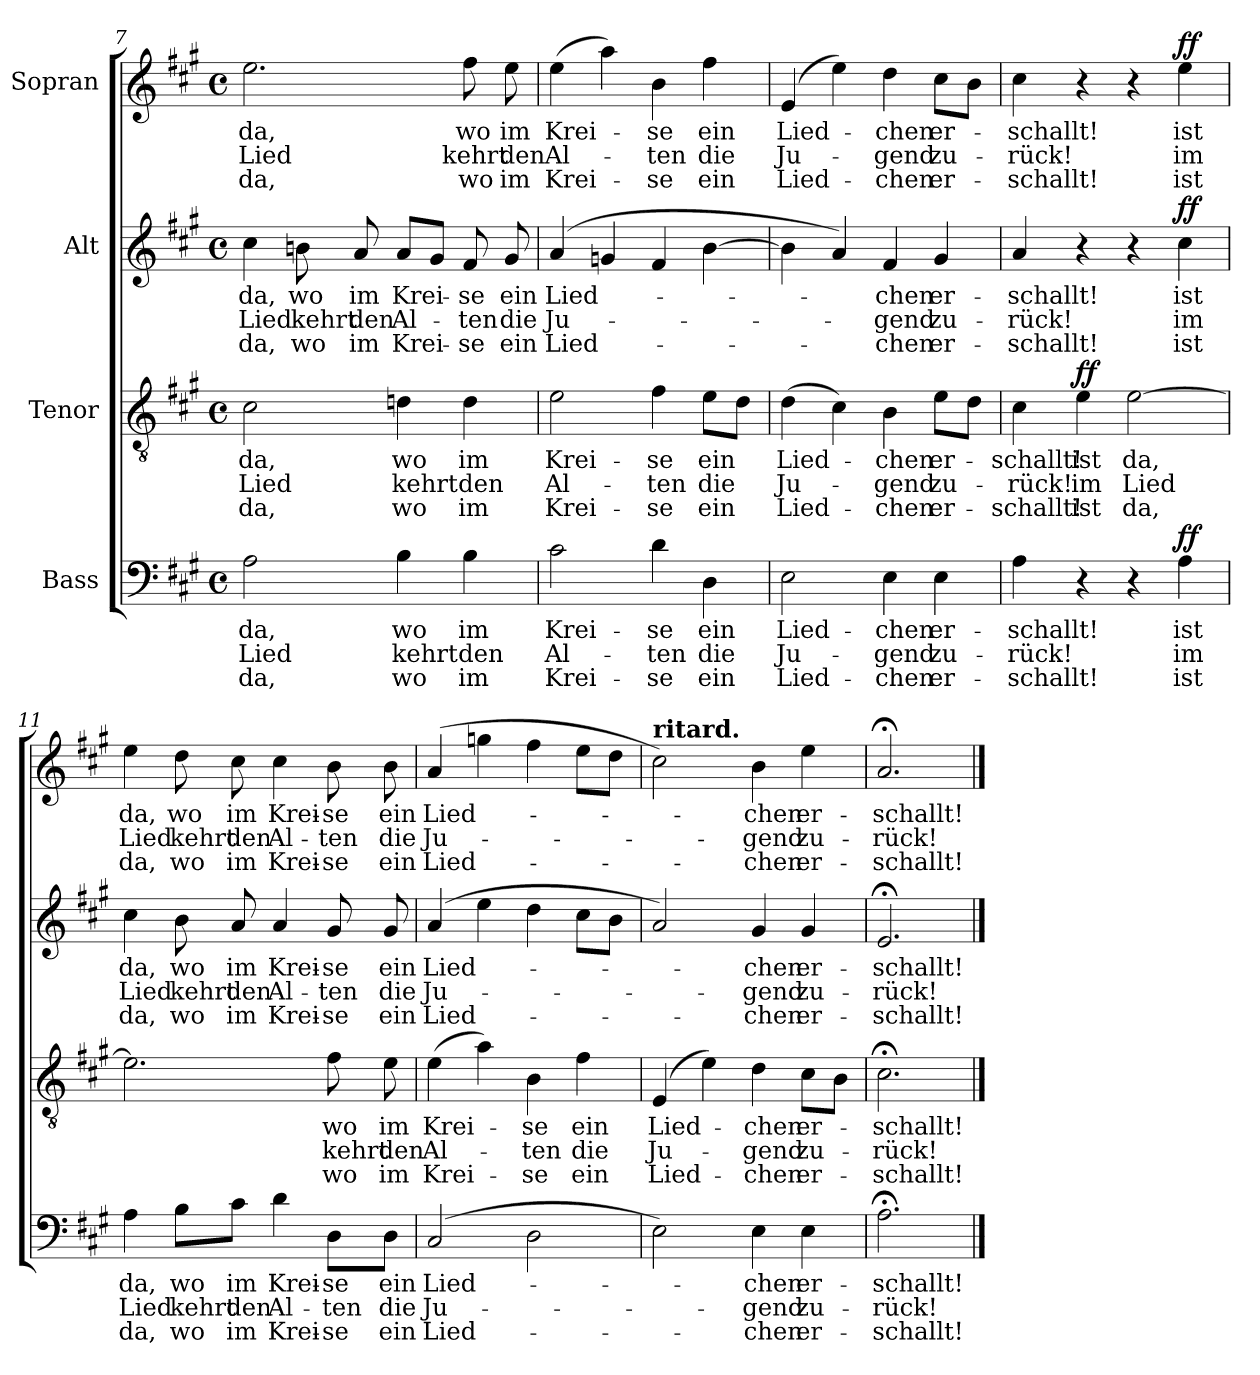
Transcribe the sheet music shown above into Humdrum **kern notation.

**kern	**text	**text	**text	**dynam	**kern	**text	**text	**text	**dynam	**kern	**text	**text	**text	**dynam	**kern	**text	**text	**text	**dynam
*part4	*part4	*part4	*part4	*part4	*part3	*part3	*part3	*part3	*part3	*part2	*part2	*part2	*part2	*part2	*part1	*part1	*part1	*part1	*part1
*staff4	*staff4	*staff4	*staff4	*staff4	*staff3	*staff3	*staff3	*staff3	*staff3	*staff2	*staff2	*staff2	*staff2	*staff2	*staff1	*staff1	*staff1	*staff1	*staff1
*I"Bass	*	*	*	*	*I"Tenor	*	*	*	*	*I"Alt	*	*	*	*	*I"Sopran	*	*	*	*
*clefF4	*	*	*	*	*clefGv2	*	*	*	*	*clefG2	*	*	*	*	*clefG2	*	*	*	*
*k[f#c#g#]	*	*	*	*	*k[f#c#g#]	*	*	*	*	*k[f#c#g#]	*	*	*	*	*k[f#c#g#]	*	*	*	*
*M4/4	*	*	*	*	*M4/4	*	*	*	*	*M4/4	*	*	*	*	*M4/4	*	*	*	*
*met(c)	*	*	*	*	*met(c)	*	*	*	*	*met(c)	*	*	*	*	*met(c)	*	*	*	*
=7	=7	=7	=7	=7	=7	=7	=7	=7	=7	=7	=7	=7	=7	=7	=7	=7	=7	=7	=7
!	!LO:LY:b	!LO:LY:b	!LO:LY:b	!	!	!LO:LY:b	!LO:LY:b	!LO:LY:b	!	!	!LO:LY:b	!LO:LY:b	!LO:LY:b	!	!	!LO:LY:b	!LO:LY:b	!LO:LY:b	!
2A\	da,	Lied	da,	.	2c#\	da,	Lied	da,	.	4cc#\	da,	Lied	da,	.	2.ee\	da,	Lied	da,	.
!	!	!	!	!	!	!	!	!	!	!	!LO:LY:b	!LO:LY:b	!LO:LY:b	!	!	!	!	!	!
.	.	.	.	.	.	.	.	.	.	8bn\	wo	kehrt	wo	.	.	.	.	.	.
!	!	!	!	!	!	!	!	!	!	!	!LO:LY:b	!LO:LY:b	!LO:LY:b	!	!	!	!	!	!
.	.	.	.	.	.	.	.	.	.	8a/	im	den	im	.	.	.	.	.	.
!	!LO:LY:b	!LO:LY:b	!LO:LY:b	!	!	!LO:LY:b	!LO:LY:b	!LO:LY:b	!	!	!LO:LY:b	!LO:LY:b	!LO:LY:b	!	!	!	!	!	!
4B\	wo	kehrt	wo	.	4dn\	wo	kehrt	wo	.	8a/L	Krei-	Al-	Krei-	.	.	.	.	.	.
.	.	.	.	.	.	.	.	.	.	8g#/J	.	.	.	.	.	.	.	.	.
!	!LO:LY:b	!LO:LY:b	!LO:LY:b	!	!	!LO:LY:b	!LO:LY:b	!LO:LY:b	!	!	!LO:LY:b	!LO:LY:b	!LO:LY:b	!	!	!LO:LY:b	!LO:LY:b	!LO:LY:b	!
4B\	im	den	im	.	4d\	im	den	im	.	8f#/	-se	-ten	-se	.	8ff#\	wo	kehrt	wo	.
!	!	!	!	!	!	!	!	!	!	!	!LO:LY:b	!LO:LY:b	!LO:LY:b	!	!	!LO:LY:b	!LO:LY:b	!LO:LY:b	!
.	.	.	.	.	.	.	.	.	.	8g#/	ein	die	ein	.	8ee\	im	den	im	.
=8	=8	=8	=8	=8	=8	=8	=8	=8	=8	=8	=8	=8	=8	=8	=8	=8	=8	=8	=8
!	!LO:LY:b	!LO:LY:b	!LO:LY:b	!	!	!LO:LY:b	!LO:LY:b	!LO:LY:b	!	!	!LO:LY:b	!LO:LY:b	!LO:LY:b	!	!	!LO:LY:b	!LO:LY:b	!LO:LY:b	!
2c#\	Krei-	Al-	Krei-	.	2e\	Krei-	Al-	Krei-	.	(>4a/	Lied-	Ju-	Lied-	.	(4ee\	Krei-	Al-	Krei-	.
.	.	.	.	.	.	.	.	.	.	4gn/	.	.	.	.	4aa\)	.	.	.	.
!	!LO:LY:b	!LO:LY:b	!LO:LY:b	!	!	!LO:LY:b	!LO:LY:b	!LO:LY:b	!	!	!	!	!	!	!	!LO:LY:b	!LO:LY:b	!LO:LY:b	!
4d\	-se	-ten	-se	.	4f#\	-se	-ten	-se	.	4f#/	.	.	.	.	4b\	-se	-ten	-se	.
!	!LO:LY:b	!LO:LY:b	!LO:LY:b	!	!	!LO:LY:b	!LO:LY:b	!LO:LY:b	!	!	!	!	!	!	!	!LO:LY:b	!LO:LY:b	!LO:LY:b	!
4D\	ein	die	ein	.	8e\L	ein	die	ein	.	[4b\	.	.	.	.	4ff#\	ein	die	ein	.
.	.	.	.	.	8d\J	.	.	.	.	.	.	.	.	.	.	.	.	.	.
=9	=9	=9	=9	=9	=9	=9	=9	=9	=9	=9	=9	=9	=9	=9	=9	=9	=9	=9	=9
!	!LO:LY:b	!LO:LY:b	!LO:LY:b	!	!	!LO:LY:b	!LO:LY:b	!LO:LY:b	!	!	!	!	!	!	!	!LO:LY:b	!LO:LY:b	!LO:LY:b	!
2E\	Lied-	Ju-	Lied-	.	(4d\	Lied-	Ju-	Lied-	.	4b\]	.	.	.	.	(4e/	Lied-	Ju-	Lied-	.
.	.	.	.	.	4c#\)	.	.	.	.	4a/)	.	.	.	.	4ee\)	.	.	.	.
!	!LO:LY:b	!LO:LY:b	!LO:LY:b	!	!	!LO:LY:b	!LO:LY:b	!LO:LY:b	!	!	!LO:LY:b	!LO:LY:b	!LO:LY:b	!	!	!LO:LY:b	!LO:LY:b	!LO:LY:b	!
4E\	-chen	-gend	-chen	.	4B\	-chen	-gend	-chen	.	4f#/	-chen	-gend	-chen	.	4dd\	-chen	-gend	-chen	.
!	!LO:LY:b	!LO:LY:b	!LO:LY:b	!	!	!LO:LY:b	!LO:LY:b	!LO:LY:b	!	!	!LO:LY:b	!LO:LY:b	!LO:LY:b	!	!	!LO:LY:b	!LO:LY:b	!LO:LY:b	!
4E\	er-	zu-	er-	.	8e\L	er-	zu-	er-	.	4g#/	er-	zu-	er-	.	8cc#\L	er-	zu-	er-	.
.	.	.	.	.	8d\J	.	.	.	.	.	.	.	.	.	8b\J	.	.	.	.
!!LO:LB:g=z
=10	=10	=10	=10	=10	=10	=10	=10	=10	=10	=10	=10	=10	=10	=10	=10	=10	=10	=10	=10
!	!LO:LY:b	!LO:LY:b	!LO:LY:b	!	!	!LO:LY:b	!LO:LY:b	!LO:LY:b	!	!	!LO:LY:b	!LO:LY:b	!LO:LY:b	!	!	!LO:LY:b	!LO:LY:b	!LO:LY:b	!
4A\	-schallt!	-rück!	-schallt!	.	4c#\	-schallt!	-rück!	-schallt!	.	4a/	-schallt!	-rück!	-schallt!	.	4cc#\	-schallt!	-rück!	-schallt!	.
!	!	!	!	!	!	!LO:LY:b	!LO:LY:b	!LO:LY:b	!LO:DY:a	!	!	!	!	!	!	!	!	!	!
4r	.	.	.	.	4e\	ist	im	ist	ff	4r	.	.	.	.	4r	.	.	.	.
!	!	!	!	!	!	!LO:LY:b	!LO:LY:b	!LO:LY:b	!	!	!	!	!	!	!	!	!	!	!
4r	.	.	.	.	[2e\	da,	Lied	da,	.	4r	.	.	.	.	4r	.	.	.	.
!	!LO:LY:b	!LO:LY:b	!LO:LY:b	!LO:DY:a	!	!	!	!	!	!	!LO:LY:b	!LO:LY:b	!LO:LY:b	!LO:DY:a	!	!LO:LY:b	!LO:LY:b	!LO:LY:b	!LO:DY:a
4A\	ist	im	ist	ff	.	.	.	.	.	4cc#\	ist	im	ist	ff	4ee\	ist	im	ist	ff
=11	=11	=11	=11	=11	=11	=11	=11	=11	=11	=11	=11	=11	=11	=11	=11	=11	=11	=11	=11
!	!LO:LY:b	!LO:LY:b	!LO:LY:b	!	!	!	!	!	!	!	!LO:LY:b	!LO:LY:b	!LO:LY:b	!	!	!LO:LY:b	!LO:LY:b	!LO:LY:b	!
4A\	da,	Lied	da,	.	2.e\]	.	.	.	.	4cc#\	da,	Lied	da,	.	4ee\	da,	Lied	da,	.
!	!LO:LY:b	!LO:LY:b	!LO:LY:b	!	!	!	!	!	!	!	!LO:LY:b	!LO:LY:b	!LO:LY:b	!	!	!LO:LY:b	!LO:LY:b	!LO:LY:b	!
8B\L	wo	kehrt	wo	.	.	.	.	.	.	8b\	wo	kehrt	wo	.	8dd\	wo	kehrt	wo	.
!	!LO:LY:b	!LO:LY:b	!LO:LY:b	!	!	!	!	!	!	!	!LO:LY:b	!LO:LY:b	!LO:LY:b	!	!	!LO:LY:b	!LO:LY:b	!LO:LY:b	!
8c#\J	im	den	im	.	.	.	.	.	.	8a/	im	den	im	.	8cc#\	im	den	im	.
!	!LO:LY:b	!LO:LY:b	!LO:LY:b	!	!	!	!	!	!	!	!LO:LY:b	!LO:LY:b	!LO:LY:b	!	!	!LO:LY:b	!LO:LY:b	!LO:LY:b	!
4d\	Krei-	Al-	Krei-	.	.	.	.	.	.	4a/	Krei-	Al-	Krei-	.	4cc#\	Krei-	Al-	Krei-	.
!	!LO:LY:b	!LO:LY:b	!LO:LY:b	!	!	!LO:LY:b	!LO:LY:b	!LO:LY:b	!	!	!LO:LY:b	!LO:LY:b	!LO:LY:b	!	!	!LO:LY:b	!LO:LY:b	!LO:LY:b	!
8D\L	-se	-ten	-se	.	8f#\	wo	kehrt	wo	.	8g#/	-se	-ten	-se	.	8b\	-se	-ten	-se	.
!	!LO:LY:b	!LO:LY:b	!LO:LY:b	!	!	!LO:LY:b	!LO:LY:b	!LO:LY:b	!	!	!LO:LY:b	!LO:LY:b	!LO:LY:b	!	!	!LO:LY:b	!LO:LY:b	!LO:LY:b	!
8D\J	ein	die	ein	.	8e\	im	den	im	.	8g#/	ein	die	ein	.	8b\	ein	die	ein	.
=12	=12	=12	=12	=12	=12	=12	=12	=12	=12	=12	=12	=12	=12	=12	=12	=12	=12	=12	=12
!	!LO:LY:b	!LO:LY:b	!LO:LY:b	!	!	!LO:LY:b	!LO:LY:b	!LO:LY:b	!	!	!LO:LY:b	!LO:LY:b	!LO:LY:b	!	!	!LO:LY:b	!LO:LY:b	!LO:LY:b	!
(2C#/	Lied-	Ju-	Lied-	.	(4e\	Krei-	Al-	Krei-	.	(>4a/	Lied-	Ju-	Lied-	.	(>4a/	Lied-	Ju-	Lied-	.
.	.	.	.	.	4a\)	.	.	.	.	4ee\	.	.	.	.	4ggn\	.	.	.	.
!	!	!	!	!	!	!LO:LY:b	!LO:LY:b	!LO:LY:b	!	!	!	!	!	!	!	!	!	!	!
2D\	.	.	.	.	4B\	-se	-ten	-se	.	4dd\	.	.	.	.	4ff#\	.	.	.	.
!	!	!	!	!	!	!LO:LY:b	!LO:LY:b	!LO:LY:b	!	!	!	!	!	!	!	!	!	!	!
.	.	.	.	.	4f#\	ein	die	ein	.	8cc#\L	.	.	.	.	8ee\L	.	.	.	.
.	.	.	.	.	.	.	.	.	.	8b\J	.	.	.	.	8dd\J	.	.	.	.
=13	=13	=13	=13	=13	=13	=13	=13	=13	=13	=13	=13	=13	=13	=13	=13	=13	=13	=13	=13
!	!	!	!	!	!	!	!	!	!	!	!	!	!	!	!LO:TX:a:B:t=ritard.	!	!	!	!
!	!	!	!	!	!	!LO:LY:b	!LO:LY:b	!LO:LY:b	!	!	!	!	!	!	!	!	!	!	!
2E\)	.	.	.	.	(4E/	Lied-	Ju-	Lied-	.	2a/)	.	.	.	.	2cc#\)	.	.	.	.
.	.	.	.	.	4e\)	.	.	.	.	.	.	.	.	.	.	.	.	.	.
!	!LO:LY:b	!LO:LY:b	!LO:LY:b	!	!	!LO:LY:b	!LO:LY:b	!LO:LY:b	!	!	!LO:LY:b	!LO:LY:b	!LO:LY:b	!	!	!LO:LY:b	!LO:LY:b	!LO:LY:b	!
4E\	-chen	-gend	-chen	.	4d\	-chen	-gend	-chen	.	4g#/	-chen	-gend	-chen	.	4b\	-chen	-gend	-chen	.
!	!LO:LY:b	!LO:LY:b	!LO:LY:b	!	!	!LO:LY:b	!LO:LY:b	!LO:LY:b	!	!	!LO:LY:b	!LO:LY:b	!LO:LY:b	!	!	!LO:LY:b	!LO:LY:b	!LO:LY:b	!
4E\	er-	zu-	er-	.	8c#\L	er-	zu-	er-	.	4g#/	er-	zu-	er-	.	4ee\	er-	zu-	er-	.
.	.	.	.	.	8B\J	.	.	.	.	.	.	.	.	.	.	.	.	.	.
=14	=14	=14	=14	=14	=14	=14	=14	=14	=14	=14	=14	=14	=14	=14	=14	=14	=14	=14	=14
!	!LO:LY:b	!LO:LY:b	!LO:LY:b	!	!	!LO:LY:b	!LO:LY:b	!LO:LY:b	!	!	!LO:LY:b	!LO:LY:b	!LO:LY:b	!	!	!LO:LY:b	!LO:LY:b	!LO:LY:b	!
2.A;<\	-schallt!	-rück!	-schallt!	.	2.c#;<\	-schallt!	-rück!	-schallt!	.	2.e;</	-schallt!	-rück!	-schallt!	.	2.a;</	-schallt!	-rück!	-schallt!	.
==	==	==	==	==	==	==	==	==	==	==	==	==	==	==	==	==	==	==	==
*-	*-	*-	*-	*-	*-	*-	*-	*-	*-	*-	*-	*-	*-	*-	*-	*-	*-	*-	*-
